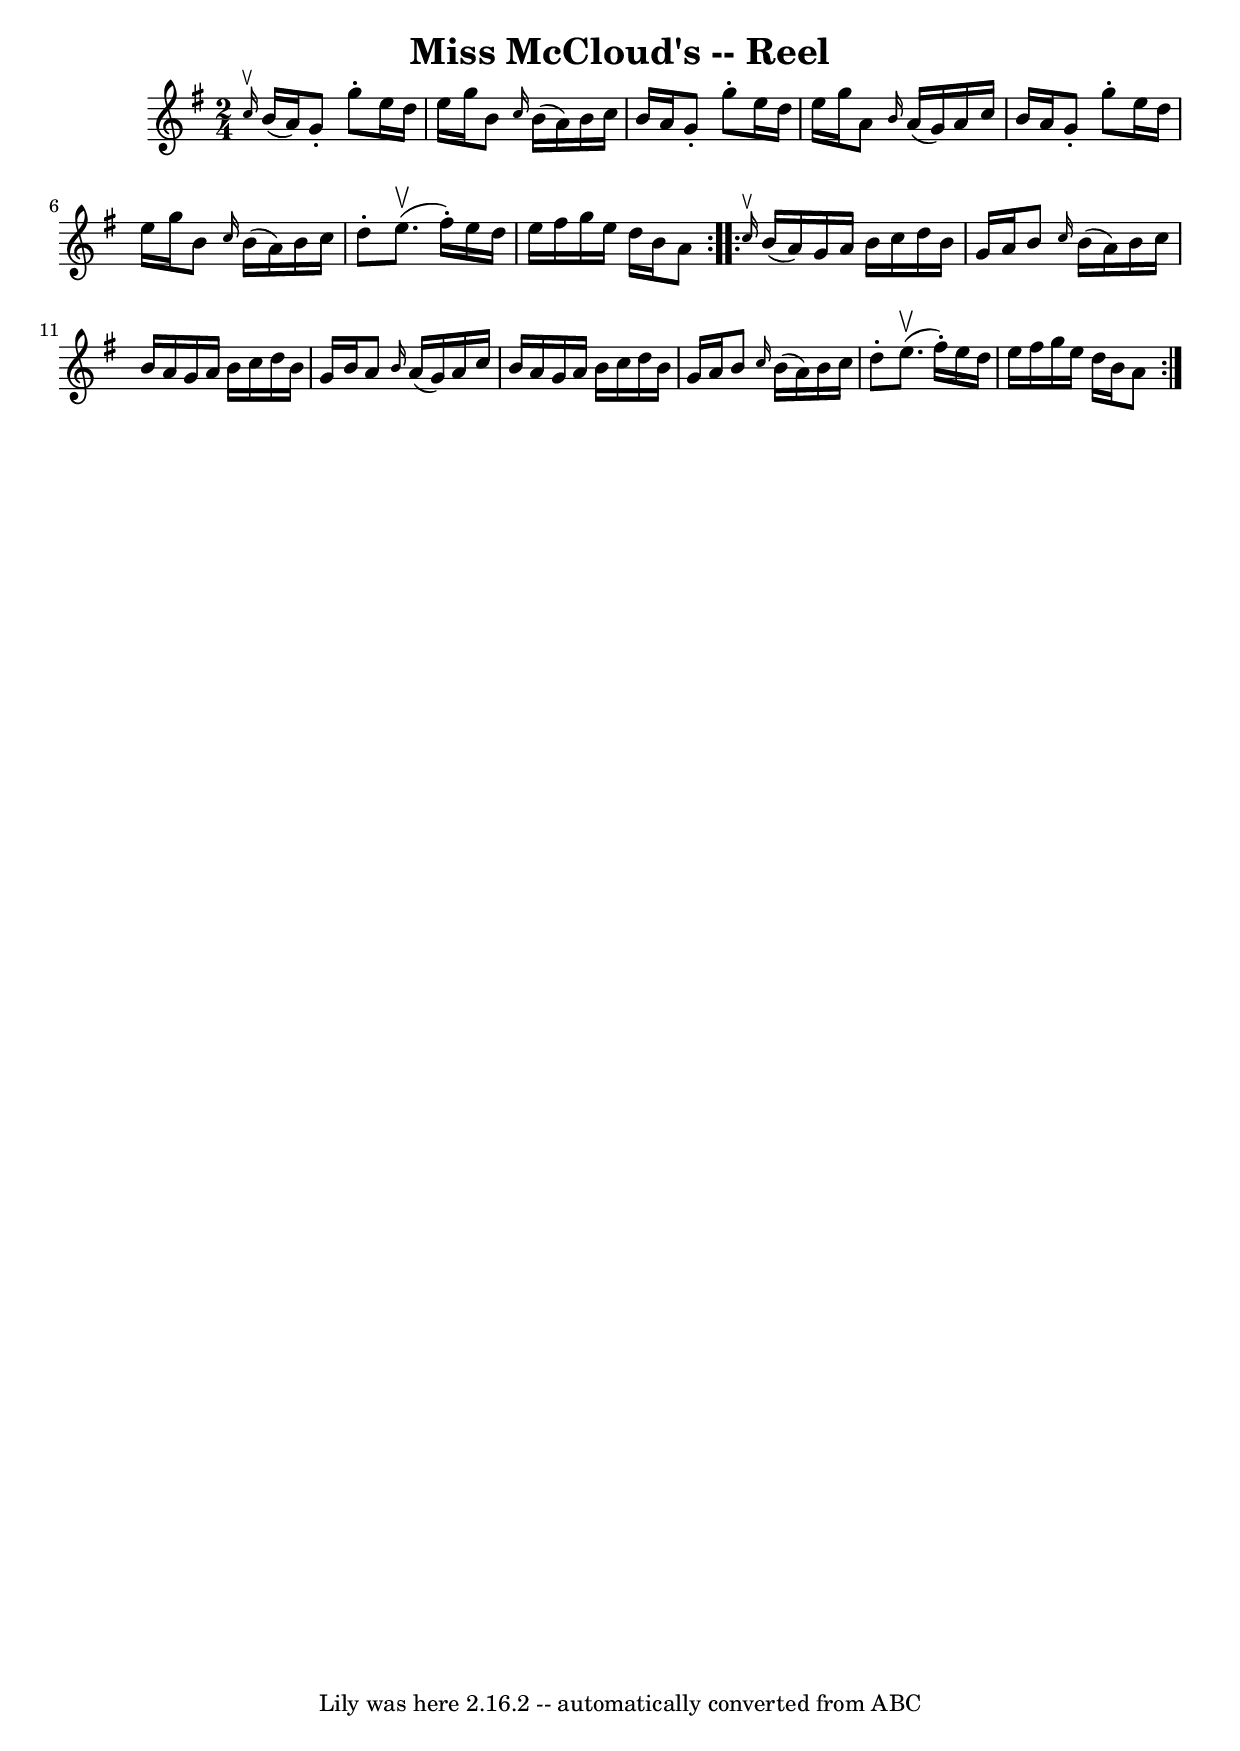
\version "2.7.40"
\include "Mammoth.ily"
\header {
	%% book = "Ryan's Mammoth Collection"
	crossRefNumber = "1"
	footnotes = "\\\\223"
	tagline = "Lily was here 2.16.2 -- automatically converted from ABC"
	title = "Miss McCloud's -- Reel"
}
voicedefault =  {


\repeat volta 2 {
\time 2/4 
\key g \major   \grace { c''16^\upbow } b'16 (a'16) 
|
 g'8 -. g''8 -. e''16 d''16 e''16 g''16    |
   
b'8  \grace { c''16  } b'16 (a'16) b'16 c''16 b'16 a'16   
 |
 g'8 -. g''8 -. e''16 d''16 e''16 g''16    |
   
a'8  \grace { b'16  } a'16 (g'16) a'16 c''16 b'16 a'16    
|
 g'8 -. g''8 -. e''16 d''16 e''16 g''16    |
   
b'8  \grace { c''16  } b'16 (a'16) b'16 c''16 d''8 -.   
|
 e''8.^\upbow(fis''16 -.) e''16 d''16 e''16 fis''16  
  |
 g''16 e''16 d''16 b'16 a'8    }     \repeat volta 2 {  
 \grace { c''16^\upbow } b'16 (a'16) |
 g'16 a'16    
b'16 c''16 d''16 b'16 g'16 a'16    |
 b'8  \grace {    
c''16  } b'16 (a'16) b'16 c''16 b'16 a'16    |
 g'16 
 a'16 b'16 c''16 d''16 b'16 g'16 b'16    |
 a'8  
\grace { b'16  } a'16 (g'16) a'16 c''16 b'16 a'16    
|
 g'16 a'16 b'16 c''16 d''16 b'16 g'16 a'16    
|
 b'8  \grace { c''16  } b'16 (a'16) b'16 c''16    
d''8 -.   |
 e''8.^\upbow(fis''16 -.) e''16 d''16 e''16   
 fis''16    |
 g''16 e''16 d''16 b'16 a'8    }   
}

\score{
    <<

	\context Staff="default"
	{
	    \voicedefault 
	}

    >>
	\layout {
	}
	\midi {}
}
